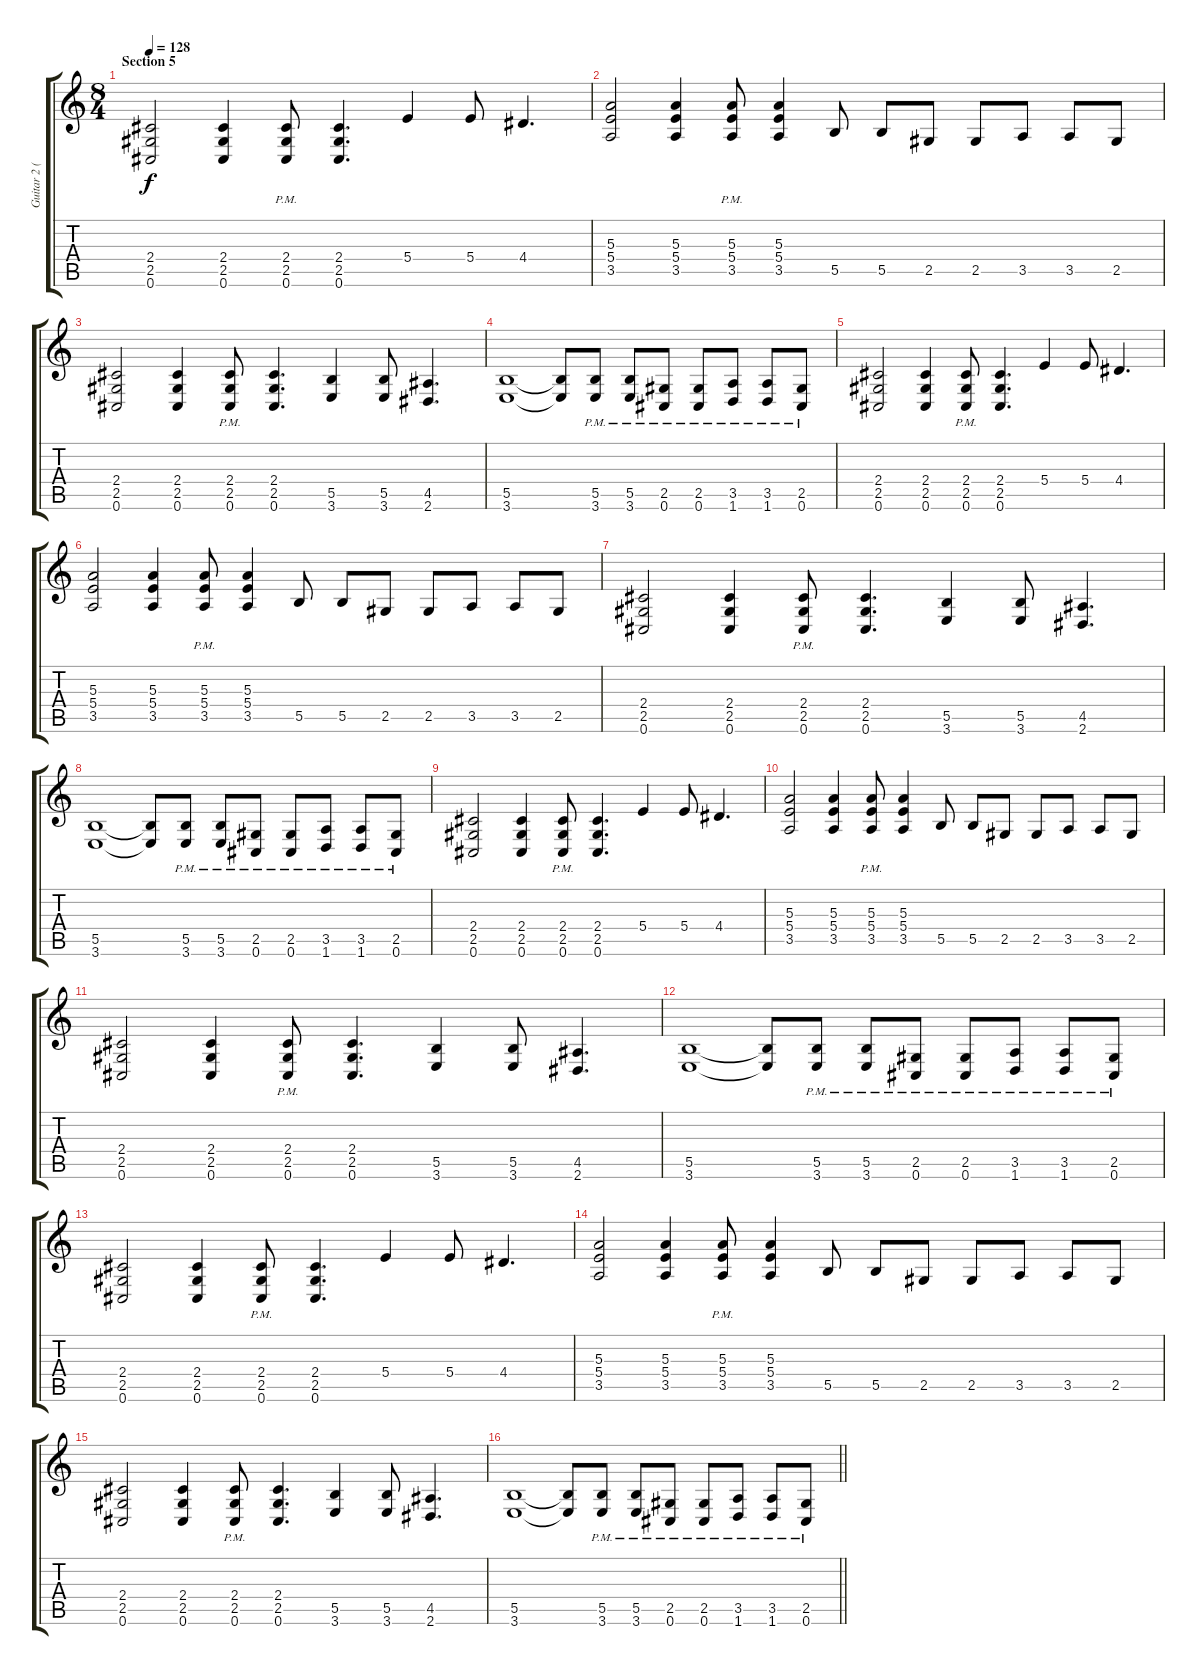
\track ("Guitar 2 (Distortion)" "Guitar 2 (") {instrument distortionguitar}
\staff {score tabs}
\tuning (Db4 Ab3 E3 B2 Gb2 Db2) {hide}
\ts (8 4)
\section ("" "Section 5")
\tempo 128
\clef g2
\ks c
(2.4 2.5 0.6).2{dy f} (2.4 2.5 0.6).4 (2.4{pm} 2.5{pm} 0.6{pm}).8 (2.4 2.5 0.6).4{d} 5.4.4 5.4.8 4.4.4{d} |
(5.3 5.4 3.5).2 (5.3 5.4 3.5).4 (5.3{pm} 5.4{pm} 3.5{pm}).8 (5.3 5.4 3.5).4 5.5.8 5.5.8 2.5.8 2.5.8 3.5.8 3.5.8 2.5.8 |
(2.4 2.5 0.6).2 (2.4 2.5 0.6).4 (2.4{pm} 2.5{pm} 0.6{pm}).8 (2.4 2.5 0.6).4{d} (5.5 3.6).4 (5.5 3.6).8 (4.5 2.6).4{d} |
(5.5 3.6).1 (5.5{t} 3.6{t}).8 (5.5{pm} 3.6{pm}).8 (5.5{pm} 3.6{pm}).8 (2.5{pm} 0.6{pm}).8 (2.5{pm} 0.6{pm}).8 (3.5{pm} 1.6{pm}).8 (3.5{pm} 1.6{pm}).8 (2.5{pm} 0.6{pm}).8 |
(2.4 2.5 0.6).2 (2.4 2.5 0.6).4 (2.4{pm} 2.5{pm} 0.6{pm}).8 (2.4 2.5 0.6).4{d} 5.4.4 5.4.8 4.4.4{d} |
(5.3 5.4 3.5).2 (5.3 5.4 3.5).4 (5.3{pm} 5.4{pm} 3.5{pm}).8 (5.3 5.4 3.5).4 5.5.8 5.5.8 2.5.8 2.5.8 3.5.8 3.5.8 2.5.8 |
(2.4 2.5 0.6).2 (2.4 2.5 0.6).4 (2.4{pm} 2.5{pm} 0.6{pm}).8 (2.4 2.5 0.6).4{d} (5.5 3.6).4 (5.5 3.6).8 (4.5 2.6).4{d} |
(5.5 3.6).1 (5.5{t} 3.6{t}).8 (5.5{pm} 3.6{pm}).8 (5.5{pm} 3.6{pm}).8 (2.5{pm} 0.6{pm}).8 (2.5{pm} 0.6{pm}).8 (3.5{pm} 1.6{pm}).8 (3.5{pm} 1.6{pm}).8 (2.5{pm} 0.6{pm}).8 |
(2.4 2.5 0.6).2 (2.4 2.5 0.6).4 (2.4{pm} 2.5{pm} 0.6{pm}).8 (2.4 2.5 0.6).4{d} 5.4.4 5.4.8 4.4.4{d} |
(5.3 5.4 3.5).2 (5.3 5.4 3.5).4 (5.3{pm} 5.4{pm} 3.5{pm}).8 (5.3 5.4 3.5).4 5.5.8 5.5.8 2.5.8 2.5.8 3.5.8 3.5.8 2.5.8 |
(2.4 2.5 0.6).2 (2.4 2.5 0.6).4 (2.4{pm} 2.5{pm} 0.6{pm}).8 (2.4 2.5 0.6).4{d} (5.5 3.6).4 (5.5 3.6).8 (4.5 2.6).4{d} |
(5.5 3.6).1 (5.5{t} 3.6{t}).8 (5.5{pm} 3.6{pm}).8 (5.5{pm} 3.6{pm}).8 (2.5{pm} 0.6{pm}).8 (2.5{pm} 0.6{pm}).8 (3.5{pm} 1.6{pm}).8 (3.5{pm} 1.6{pm}).8 (2.5{pm} 0.6{pm}).8 |
(2.4 2.5 0.6).2 (2.4 2.5 0.6).4 (2.4{pm} 2.5{pm} 0.6{pm}).8 (2.4 2.5 0.6).4{d} 5.4.4 5.4.8 4.4.4{d} |
(5.3 5.4 3.5).2 (5.3 5.4 3.5).4 (5.3{pm} 5.4{pm} 3.5{pm}).8 (5.3 5.4 3.5).4 5.5.8 5.5.8 2.5.8 2.5.8 3.5.8 3.5.8 2.5.8 |
(2.4 2.5 0.6).2 (2.4 2.5 0.6).4 (2.4{pm} 2.5{pm} 0.6{pm}).8 (2.4 2.5 0.6).4{d} (5.5 3.6).4 (5.5 3.6).8 (4.5 2.6).4{d} |
\barLineRight lightlight
(5.5 3.6).1 (5.5{t} 3.6{t}).8 (5.5{pm} 3.6{pm}).8 (5.5{pm} 3.6{pm}).8 (2.5{pm} 0.6{pm}).8 (2.5{pm} 0.6{pm}).8 (3.5{pm} 1.6{pm}).8 (3.5{pm} 1.6{pm}).8 (2.5{pm} 0.6{pm}).8
